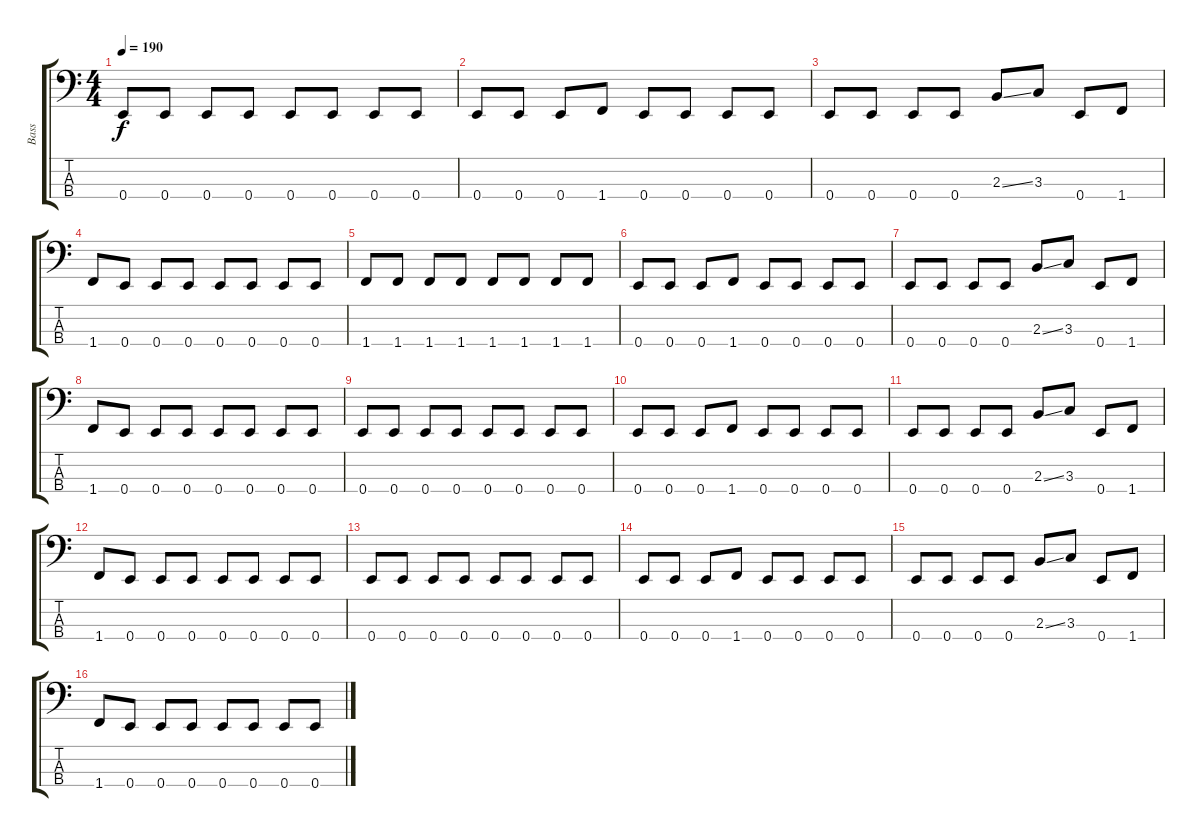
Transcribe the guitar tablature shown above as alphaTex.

\track ("Bass" "Bass") {instrument electricbassfinger}
\staff {score tabs}
\tuning (G2 D2 A1 E1) {hide}
\ts (4 4)
\tempo 190
\clef f4
\ks c
0.4.8{dy f} 0.4.8 0.4.8 0.4.8 0.4.8 0.4.8 0.4.8 0.4.8 |
0.4.8 0.4.8 0.4.8 1.4.8 0.4.8 0.4.8 0.4.8 0.4.8 |
0.4.8 0.4.8 0.4.8 0.4.8 2.3{ss}.8 3.3.8 0.4.8 1.4.8 |
1.4.8 0.4.8 0.4.8 0.4.8 0.4.8 0.4.8 0.4.8 0.4.8 |
1.4.8 1.4.8 1.4.8 1.4.8 1.4.8 1.4.8 1.4.8 1.4.8 |
0.4.8 0.4.8 0.4.8 1.4.8 0.4.8 0.4.8 0.4.8 0.4.8 |
0.4.8 0.4.8 0.4.8 0.4.8 2.3{ss}.8 3.3.8 0.4.8 1.4.8 |
1.4.8 0.4.8 0.4.8 0.4.8 0.4.8 0.4.8 0.4.8 0.4.8 |
0.4.8 0.4.8 0.4.8 0.4.8 0.4.8 0.4.8 0.4.8 0.4.8 |
0.4.8 0.4.8 0.4.8 1.4.8 0.4.8 0.4.8 0.4.8 0.4.8 |
0.4.8 0.4.8 0.4.8 0.4.8 2.3{ss}.8 3.3.8 0.4.8 1.4.8 |
1.4.8 0.4.8 0.4.8 0.4.8 0.4.8 0.4.8 0.4.8 0.4.8 |
0.4.8 0.4.8 0.4.8 0.4.8 0.4.8 0.4.8 0.4.8 0.4.8 |
0.4.8 0.4.8 0.4.8 1.4.8 0.4.8 0.4.8 0.4.8 0.4.8 |
0.4.8 0.4.8 0.4.8 0.4.8 2.3{ss}.8 3.3.8 0.4.8 1.4.8 |
1.4.8 0.4.8 0.4.8 0.4.8 0.4.8 0.4.8 0.4.8 0.4.8
